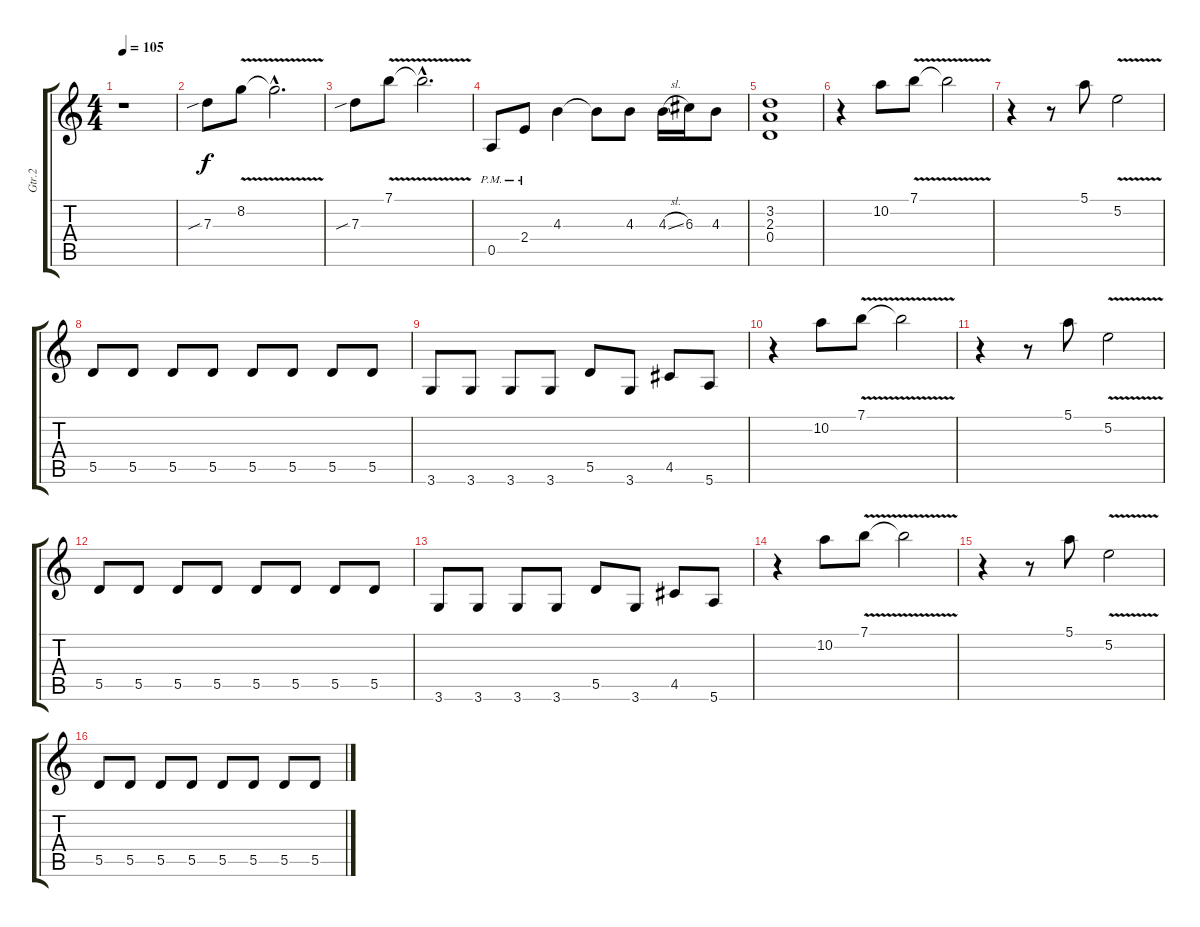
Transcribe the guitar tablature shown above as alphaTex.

\track ("Gtr.2" "Gtr.2") {instrument distortionguitar}
\staff {score tabs}
\tuning (E4 B3 G3 D3 A2 E2) {hide}
\ts (4 4)
\tempo 105
\clef g2
\ks c
r.1{dy f} |
7.3{sib}.8 8.2{v}.8 8.2{hac t}.2{d} |
7.3{sib}.8 7.1{v}.8 7.1{hac t}.2{d} |
0.5{pm}.8 2.4{pm}.8 4.3.4 4.3{t}.8 4.3.8 4.3{sl}.16 6.3.16 4.3.8 |
(3.2 2.3 0.4).1 |
r.4 10.2.8 7.1{v}.8 7.1{t}.2 |
r.4 r.8 5.1.8 5.2{v}.2 |
5.5.8 5.5.8 5.5.8 5.5.8 5.5.8 5.5.8 5.5.8 5.5.8 |
3.6.8 3.6.8 3.6.8 3.6.8 5.5.8 3.6.8 4.5.8 5.6.8 |
r.4 10.2.8 7.1{v}.8 7.1{t}.2 |
r.4 r.8 5.1.8 5.2{v}.2 |
5.5.8 5.5.8 5.5.8 5.5.8 5.5.8 5.5.8 5.5.8 5.5.8 |
3.6.8 3.6.8 3.6.8 3.6.8 5.5.8 3.6.8 4.5.8 5.6.8 |
r.4 10.2.8 7.1{v}.8 7.1{t}.2 |
r.4 r.8 5.1.8 5.2{v}.2 |
5.5.8 5.5.8 5.5.8 5.5.8 5.5.8 5.5.8 5.5.8 5.5.8
